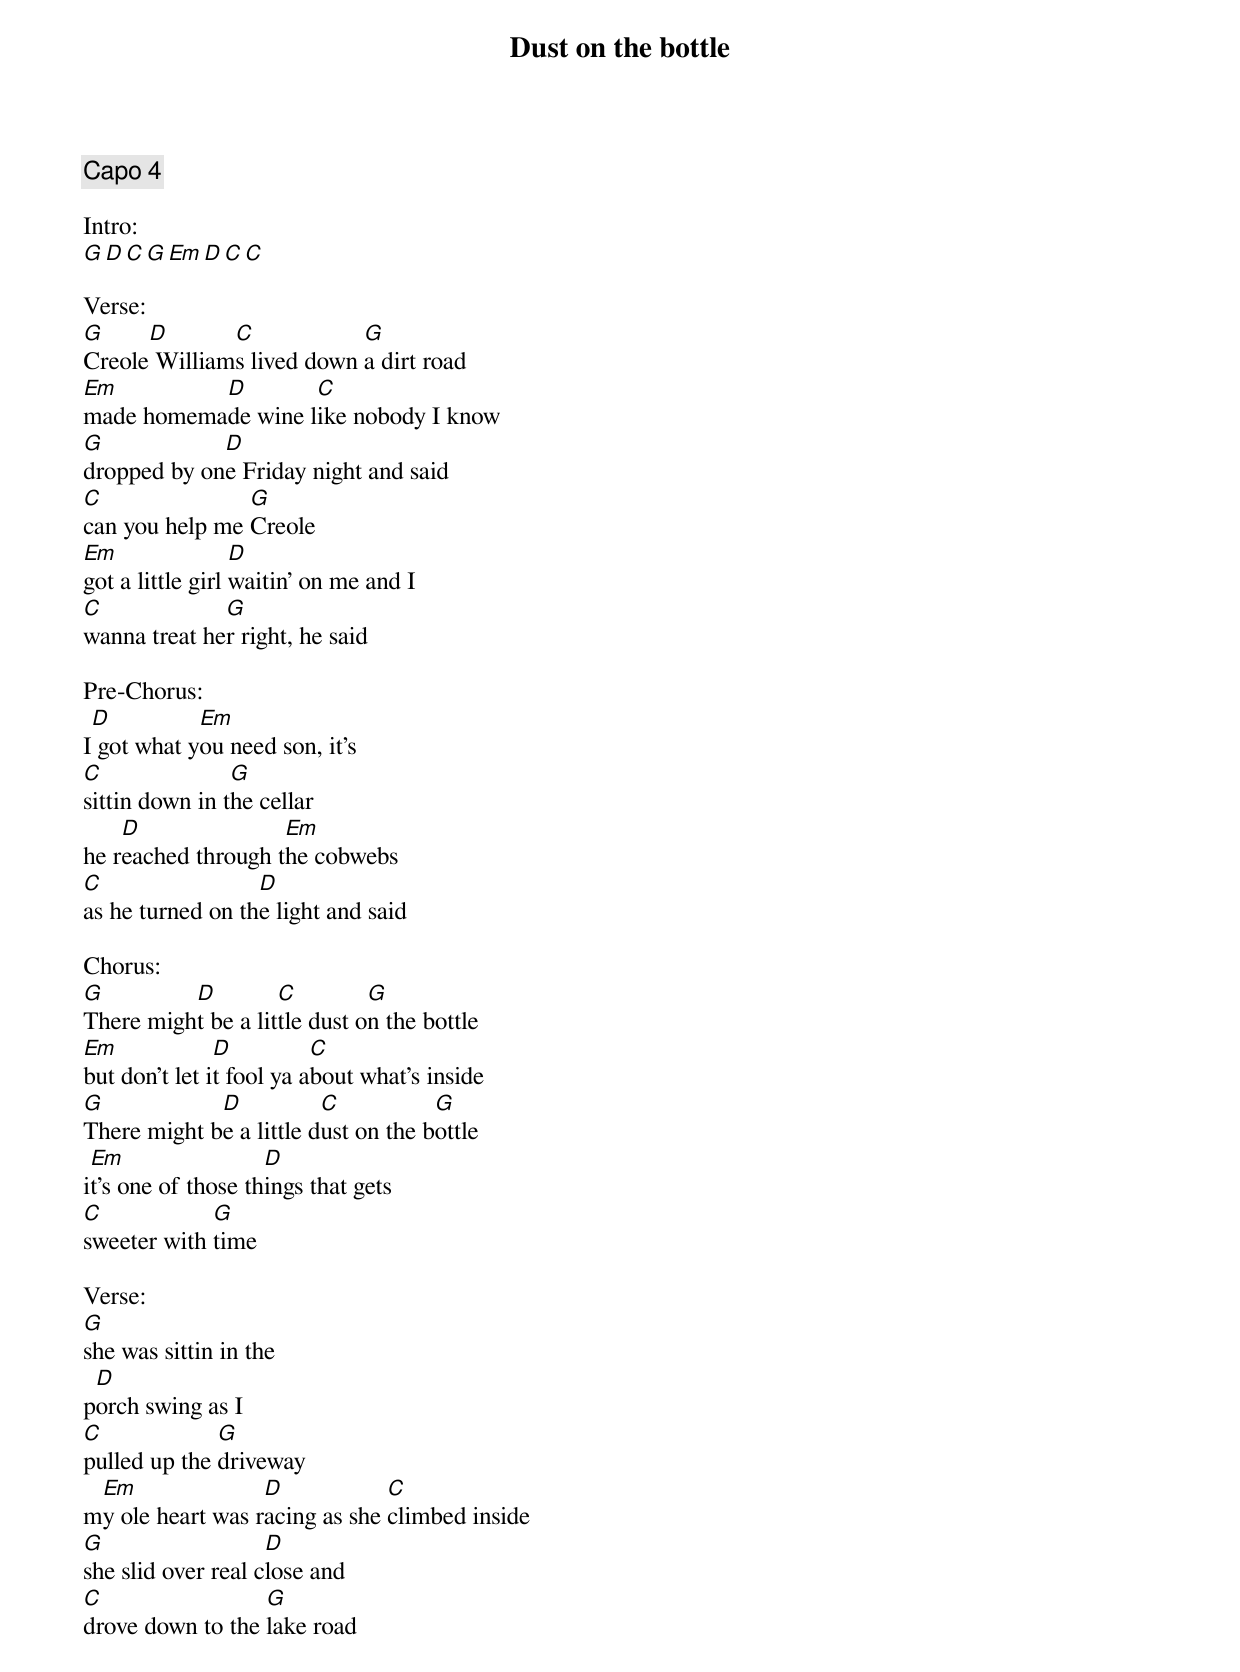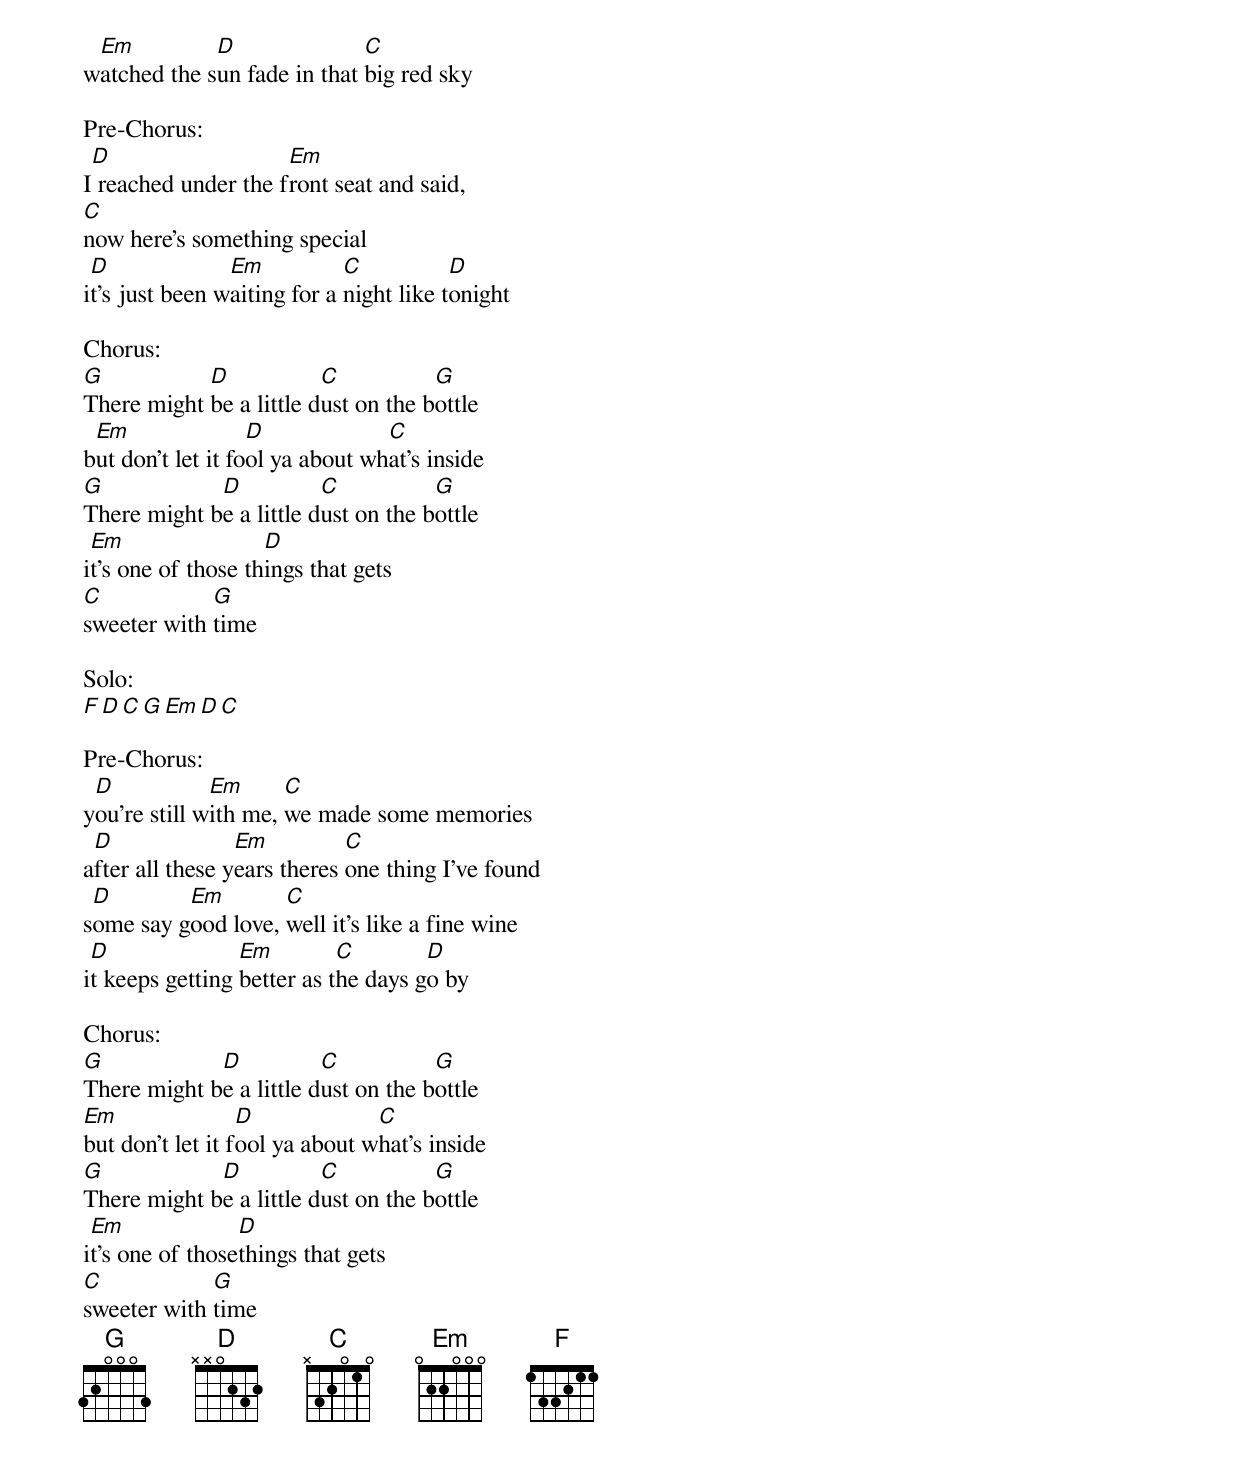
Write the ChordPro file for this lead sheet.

{title:Dust on the bottle}
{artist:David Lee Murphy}
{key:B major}
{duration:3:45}
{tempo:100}
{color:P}

{comment: Capo 4}

Intro:
[G][D][C][G][Em][D][C][C]

Verse:
[G]Creole[D] William[C]s lived down [G]a dirt road
[Em]made homema[D]de wine l[C]ike nobody I know
[G]dropped by on[D]e Friday night and said
[C]can you help me [G]Creole
[Em]got a little girl [D]waitin' on me and I
[C]wanna treat he[G]r right, he said

Pre-Chorus:
I[D] got what y[Em]ou need son, it's
[C]sittin down in t[G]he cellar
he r[D]eached through t[Em]he cobwebs
[C]as he turned on th[D]e light and said

Chorus:
[G]There migh[D]t be a lit[C]tle dust o[G]n the bottle
[Em]but don't let i[D]t fool ya a[C]bout what's inside
[G]There might b[D]e a little d[C]ust on the b[G]ottle
i[Em]t's one of those th[D]ings that gets
[C]sweeter with [G]time

Verse:
[G]she was sittin in the
p[D]orch swing as I
[C]pulled up the [G]driveway
m[Em]y ole heart was r[D]acing as she [C]climbed inside
[G]she slid over real c[D]lose and
[C]drove down to the [G]lake road
w[Em]atched the s[D]un fade in that [C]big red sky

Pre-Chorus:
I[D] reached under the f[Em]ront seat and said,
[C]now here's something special
i[D]t's just been w[Em]aiting for a [C]night like t[D]onight

Chorus:
[G]There might [D]be a little d[C]ust on the b[G]ottle
b[Em]ut don't let it fo[D]ol ya about wh[C]at's inside
[G]There might b[D]e a little d[C]ust on the b[G]ottle
i[Em]t's one of those th[D]ings that gets
[C]sweeter with [G]time

Solo:
[F][D][C][G][Em][D][C]

Pre-Chorus:
y[D]ou're still w[Em]ith me, [C]we made some memories
a[D]fter all these y[Em]ears theres [C]one thing I've found
s[D]ome say g[Em]ood love, [C]well it's like a fine wine
i[D]t keeps getting [Em]better as t[C]he days g[D]o by

Chorus:
[G]There might b[D]e a little d[C]ust on the b[G]ottle
[Em]but don't let it f[D]ool ya about w[C]hat's inside
[G]There might b[D]e a little d[C]ust on the b[G]ottle
i[Em]t's one of those[D]things that gets
[C]sweeter with [G]time
